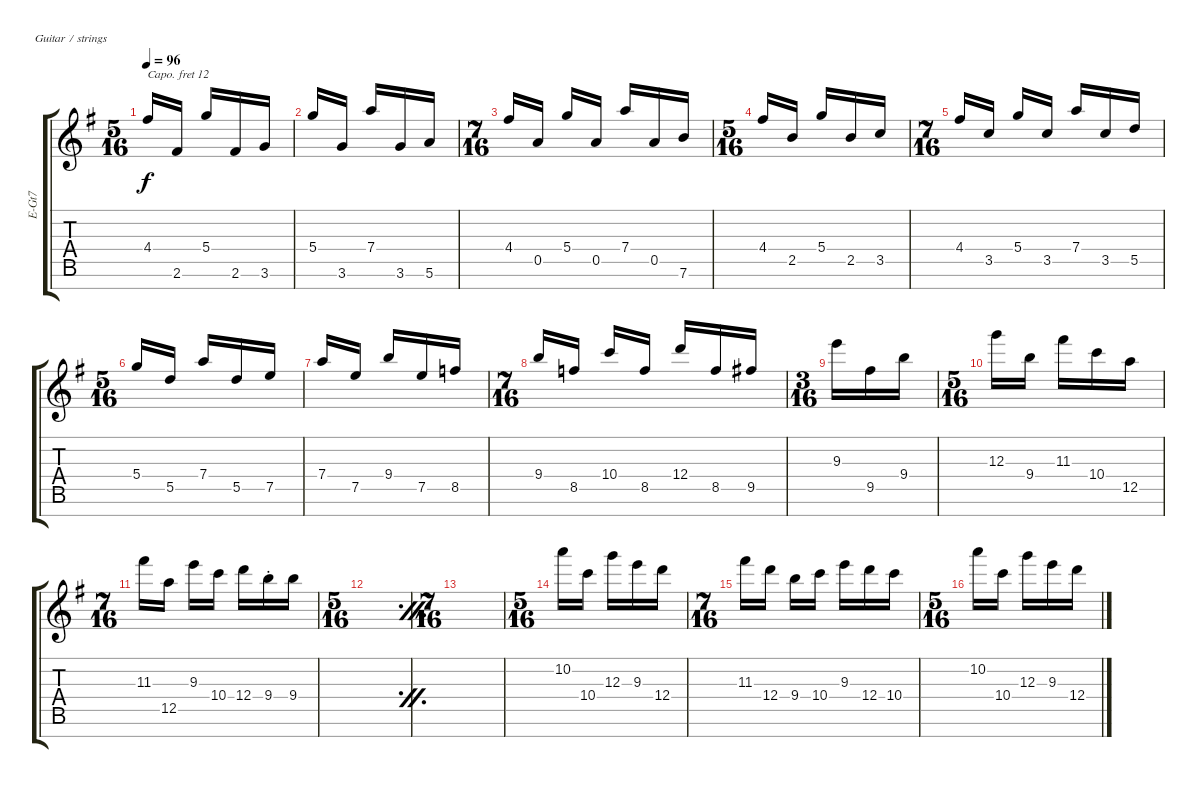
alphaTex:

\defaultSystemsLayout 4
\bracketExtendMode groupsimilarinstruments
\otherSystemsTrackNameOrientation horizontal
\track ("Keyboard Solos" "E-Gt7") {multiBarRest instrument distortionguitar}
\staff {score tabs}
\capo 12
\tuning (E4 B3 G3 D3 A2 E2 B1)
\ts (5 16)
\beaming (8 3 3 1)
\tempo 96
\clef g2
\ks g
4.4{acc #}.16{dy f beam Up beam merge} 2.6{acc #}.16{beam Up beam split} 5.4{acc forcenatural}.16{beam Up beam merge} 2.6{acc #}.16{beam Up beam merge} 3.6{acc forcenatural}.16{beam Up beam merge} |
5.4{acc forcenatural}.16{beam Up beam merge} 3.6{acc forcenatural}.16{beam Up beam split} 7.4{acc forcenatural}.16{beam Up beam merge} 3.6{acc forcenatural}.16{beam Up beam merge} 5.6{acc forcenatural}.16{beam Up beam merge} |
\ts (7 16)
\beaming (8 3 3 1)
4.4{acc #}.16{beam Up beam merge} 0.5{acc forcenatural}.16{beam Up beam split} 5.4{acc forcenatural}.16{beam Up beam merge} 0.5{acc forcenatural}.16{beam Up beam split} 7.4{acc forcenatural}.16{beam Up beam merge} 0.5{acc forcenatural}.16{beam Up beam merge} 7.6{acc forcenatural}.16{beam Up beam merge} |
\ts (5 16)
\beaming (8 3 3 1)
4.4{acc #}.16{beam Up beam merge} 2.5{acc forcenatural}.16{beam Up beam split} 5.4{acc forcenatural}.16{beam Up beam merge} 2.5{acc forcenatural}.16{beam Up beam merge} 3.5{acc forcenatural}.16{beam Up beam merge} |
\ts (7 16)
\beaming (8 3 3 1)
4.4{acc #}.16{beam Up beam merge} 3.5{acc forcenatural}.16{beam Up beam split} 5.4{acc forcenatural}.16{beam Up beam merge} 3.5{acc forcenatural}.16{beam Up beam split} 7.4{acc forcenatural}.16{beam Up beam merge} 3.5{acc forcenatural}.16{beam Up beam merge} 5.5{acc forcenatural}.16{beam Up beam merge} |
\ts (5 16)
\beaming (8 3 3 1)
5.4{acc forcenatural}.16{beam Up beam merge} 5.5{acc forcenatural}.16{beam Up beam split} 7.4{acc forcenatural}.16{beam Up beam merge} 5.5{acc forcenatural}.16{beam Up beam merge} 7.5{acc forcenatural}.16{beam Up beam merge} |
7.4{acc forcenatural}.16{beam Up beam merge} 7.5{acc forcenatural}.16{beam Up beam split} 9.4{acc forcenatural}.16{beam Up beam merge} 7.5{acc forcenatural}.16{beam Up beam merge} 8.5{acc forcenatural}.16{beam Up beam merge} |
\ts (7 16)
\beaming (8 3 3 1)
9.4{acc forcenatural}.16{beam Up beam merge} 8.5{acc forcenatural}.16{beam Up beam split} 10.4{acc forcenatural}.16{beam Up beam merge} 8.5{acc forcenatural}.16{beam Up beam split} 12.4{acc forcenatural}.16{beam Up beam merge} 8.5{acc forcenatural}.16{beam Up beam merge} 9.5{acc #}.16{beam Up beam merge} |
\ts (3 16)
\beaming (8 3 3 1)
9.3{acc forcenatural}.16{beam Down beam merge} 9.5{acc #}.16{beam Down beam merge} 9.4{acc forcenatural}.16{beam Down beam merge} |
\ts (5 16)
\beaming (8 3 3 1)
12.3{acc forcenatural}.16{beam Down beam merge} 9.4{acc forcenatural}.16{beam Down beam split} 11.3{acc #}.16{beam Down beam merge} 10.4{acc forcenatural}.16{beam Down beam merge} 12.5{acc forcenatural}.16{beam Down beam merge} |
\ts (7 16)
\beaming (8 3 3 1)
11.3{acc #}.16{beam Down beam merge} 12.5{acc forcenatural}.16{beam Down beam split} 9.3{acc forcenatural}.16{beam Down beam merge} 10.4{acc forcenatural}.16{beam Down beam split} 12.4{acc forcenatural}.16{beam Down beam merge} 9.4{st acc forcenatural}.16{beam Down beam merge} 9.4{acc forcenatural}.16{beam Down} |
\ts (5 16)
\beaming (8 3 3 1)
\simile firstofdouble
|
\ts (7 16)
\beaming (8 3 3 1)
\simile secondofdouble
|
\ts (5 16)
\beaming (8 3 3 1)
\simile none
10.2{acc forcenatural}.16{beam Down beam merge} 10.4{acc forcenatural}.16{beam Down beam split} 12.3{acc forcenatural}.16{beam Down beam merge} 9.3{acc forcenatural}.16{beam Down beam merge} 12.4{acc forcenatural}.16{beam Down beam merge} |
\ts (7 16)
\beaming (8 3 3 1)
11.3{acc #}.16{beam Down beam merge} 12.4{acc forcenatural}.16{beam Down beam split} 9.4{acc forcenatural}.16{beam Down beam merge} 10.4{acc forcenatural}.16{beam Down beam split} 9.3{acc forcenatural}.16{beam Down beam merge} 12.4{acc forcenatural}.16{beam Down beam merge} 10.4{acc forcenatural}.16{beam Down beam merge} |
\ts (5 16)
\beaming (8 3 3 1)
10.2{acc forcenatural}.16{beam Down beam merge} 10.4{acc forcenatural}.16{beam Down beam split} 12.3{acc forcenatural}.16{beam Down beam merge} 9.3{acc forcenatural}.16{beam Down beam merge} 12.4{acc forcenatural}.16{beam Down beam merge}
